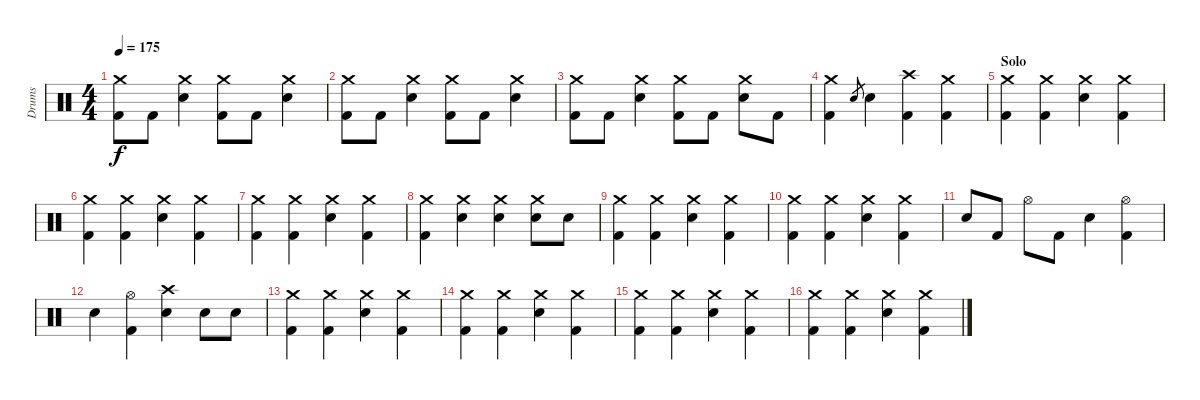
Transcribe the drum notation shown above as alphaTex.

\track ("Drums" "Drums") {instrument percussion}
\staff {score}
\articulation defaults
\ts (4 4)
\tempo 175
\clef neutral
\ks c
("Crash medium (hit)" "Kick (hit) 2").8{dy f} "Kick (hit) 2".8 ("Crash medium (hit)" "Electric Snare (hit)").4 ("Crash medium (hit)" "Kick (hit) 2").8 "Kick (hit) 2".8 ("Crash medium (hit)" "Electric Snare (hit)").4 |
("Crash medium (hit)" "Kick (hit) 2").8 "Kick (hit) 2".8 ("Crash medium (hit)" "Electric Snare (hit)").4 ("Crash medium (hit)" "Kick (hit) 2").8 "Kick (hit) 2".8 ("Crash medium (hit)" "Electric Snare (hit)").4 |
("Crash medium (hit)" "Kick (hit) 2").8 "Kick (hit) 2".8 ("Crash medium (hit)" "Electric Snare (hit)").4 ("Crash medium (hit)" "Kick (hit) 2").8 "Kick (hit) 2".8 ("Crash medium (hit)" "Electric Snare (hit)").8 "Kick (hit) 2".8 |
("Crash medium (hit)" "Kick (hit) 2").4 "Electric Snare (hit)".8{gr} "Electric Snare (hit)".4 ("Crash high (hit)" "Kick (hit) 2").4 ("Crash medium (hit)" "Kick (hit) 2").4 |
\section ("" "Solo")
("Crash medium (hit)" "Kick (hit) 2").4 ("Crash medium (hit)" "Kick (hit) 2").4 ("Crash medium (hit)" "Electric Snare (hit)").4 ("Crash medium (hit)" "Kick (hit) 2").4 |
("Crash medium (hit)" "Kick (hit) 2").4 ("Crash medium (hit)" "Kick (hit) 2").4 ("Crash medium (hit)" "Electric Snare (hit)").4 ("Crash medium (hit)" "Kick (hit) 2").4 |
("Crash medium (hit)" "Kick (hit) 2").4 ("Crash medium (hit)" "Kick (hit) 2").4 ("Crash medium (hit)" "Electric Snare (hit)").4 ("Crash medium (hit)" "Kick (hit) 2").4 |
("Crash medium (hit)" "Kick (hit) 2").4 ("Crash medium (hit)" "Electric Snare (hit)").4 ("Crash medium (hit)" "Electric Snare (hit)").4 ("Crash medium (hit)" "Electric Snare (hit)").8 "Electric Snare (hit)".8 |
("Crash medium (hit)" "Kick (hit) 2").4 ("Crash medium (hit)" "Kick (hit) 2").4 ("Crash medium (hit)" "Electric Snare (hit)").4 ("Crash medium (hit)" "Kick (hit) 2").4 |
("Crash medium (hit)" "Kick (hit) 2").4 ("Crash medium (hit)" "Kick (hit) 2").4 ("Crash medium (hit)" "Electric Snare (hit)").4 ("Crash medium (hit)" "Kick (hit) 2").4 |
"Electric Snare (hit)".8 "Kick (hit) 2".8 "Hi-Hat (open)".8 "Kick (hit) 2".8 "Electric Snare (hit)".4 ("Hi-Hat (open)" "Kick (hit) 2").4 |
"Electric Snare (hit)".4 ("Hi-Hat (open)" "Kick (hit) 2").4 ("Crash high (hit)" "Electric Snare (hit)").4 "Electric Snare (hit)".8 "Electric Snare (hit)".8 |
("Crash medium (hit)" "Kick (hit) 2").4 ("Crash medium (hit)" "Kick (hit) 2").4 ("Crash medium (hit)" "Electric Snare (hit)").4 ("Crash medium (hit)" "Kick (hit) 2").4 |
("Crash medium (hit)" "Kick (hit) 2").4 ("Crash medium (hit)" "Kick (hit) 2").4 ("Crash medium (hit)" "Electric Snare (hit)").4 ("Crash medium (hit)" "Kick (hit) 2").4 |
("Crash medium (hit)" "Kick (hit) 2").4 ("Crash medium (hit)" "Kick (hit) 2").4 ("Crash medium (hit)" "Electric Snare (hit)").4 ("Crash medium (hit)" "Kick (hit) 2").4 |
("Crash medium (hit)" "Kick (hit) 2").4 ("Crash medium (hit)" "Kick (hit) 2").4 ("Crash medium (hit)" "Electric Snare (hit)").4 ("Crash medium (hit)" "Kick (hit) 2").4
